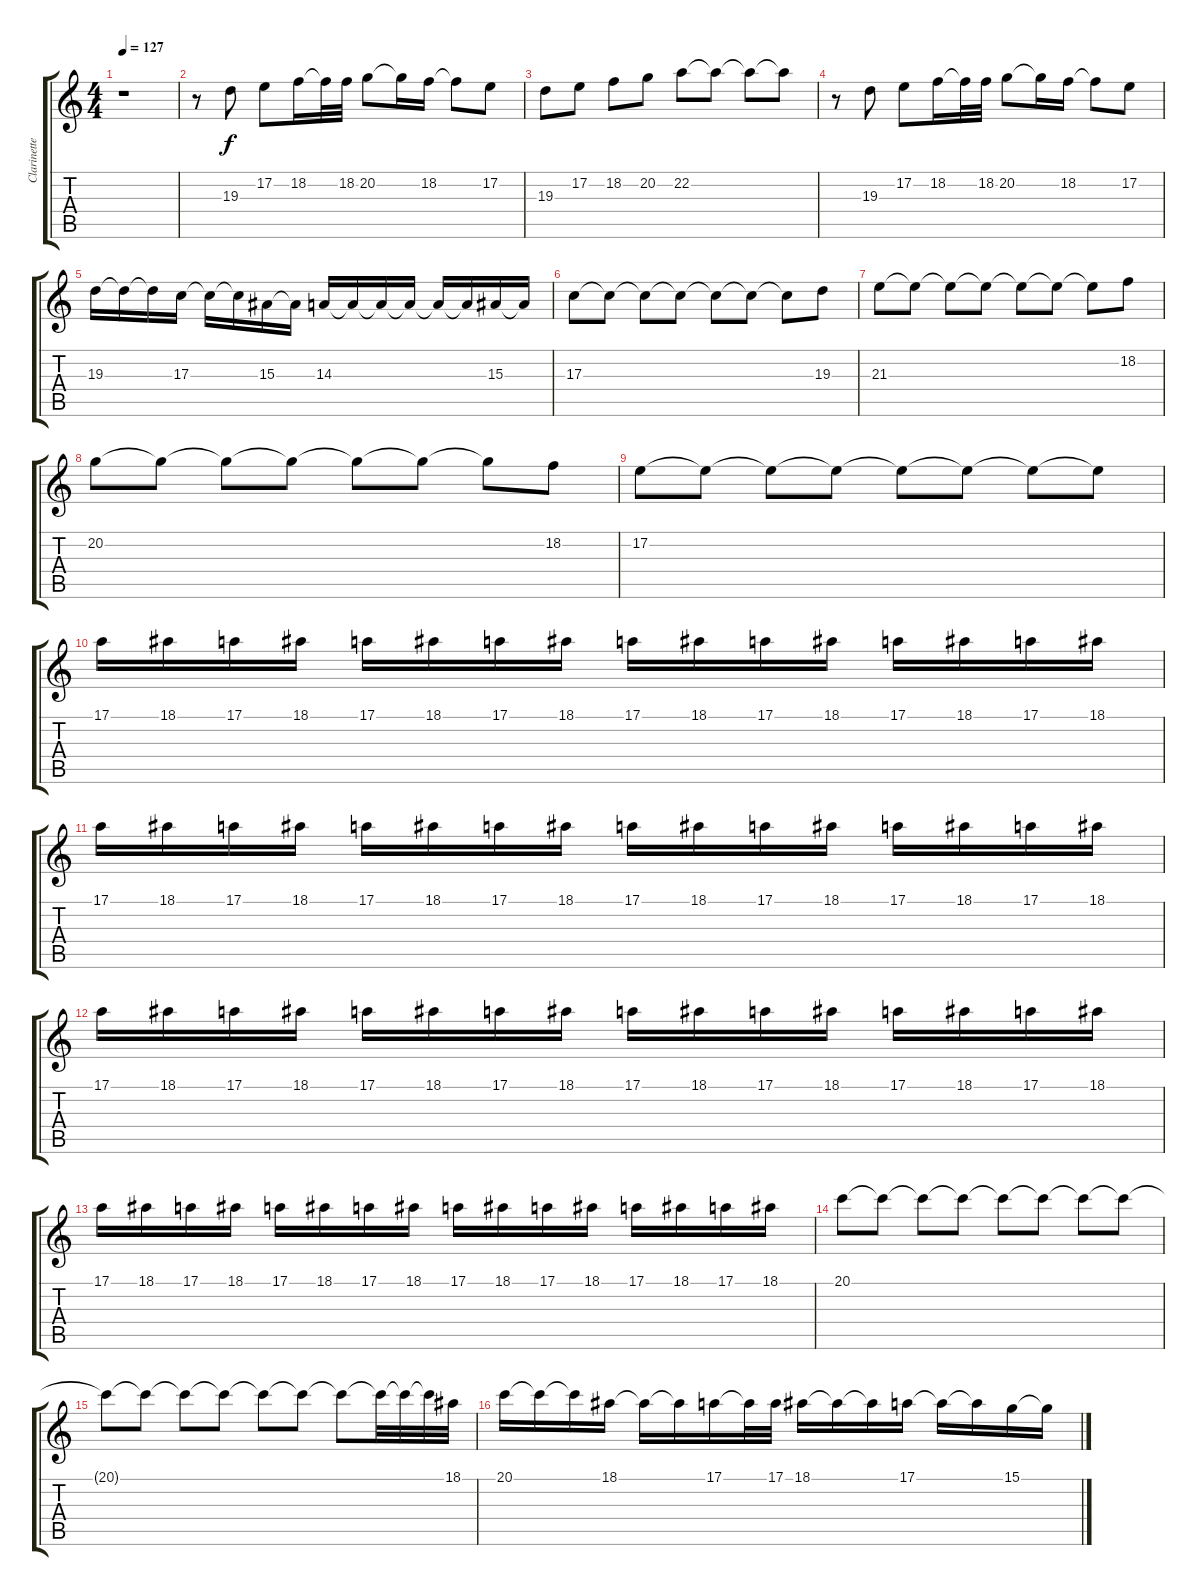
\track ("Clarinette" "Clarinette") {instrument clarinet}
\staff {score tabs}
\tuning (E4 B3 G3 D3 A2 E2) {hide}
\ts (4 4)
\tempo 127
\clef g2
\ks c
r.1{dy f} |
r.8 19.3.8 17.2.8 18.2.16 18.2{t}.32 18.2.32 20.2.8 20.2{t}.16 18.2.16 18.2{t}.8 17.2.8 |
19.3.8 17.2.8 18.2.8 20.2.8 22.2.8 22.2{t}.8 22.2{t}.8 22.2{t}.8 |
r.8 19.3.8 17.2.8 18.2.16 18.2{t}.32 18.2.32 20.2.8 20.2{t}.16 18.2.16 18.2{t}.8 17.2.8 |
19.3.16 19.3{t}.16 19.3{t}.16 17.3.16 17.3{t}.16 17.3{t}.16 15.3.16 15.3{t}.16 14.3.16 14.3{t}.16 14.3{t}.16 14.3{t}.16 14.3{t}.16 14.3{t}.16 15.3.16 15.3{t}.16 |
17.3.8 17.3{t}.8 17.3{t}.8 17.3{t}.8 17.3{t}.8 17.3{t}.8 17.3{t}.8 19.3.8 |
21.3.8 21.3{t}.8 21.3{t}.8 21.3{t}.8 21.3{t}.8 21.3{t}.8 21.3{t}.8 18.2.8 |
20.2.8 20.2{t}.8 20.2{t}.8 20.2{t}.8 20.2{t}.8 20.2{t}.8 20.2{t}.8 18.2.8 |
17.2.8 17.2{t}.8 17.2{t}.8 17.2{t}.8 17.2{t}.8 17.2{t}.8 17.2{t}.8 17.2{t}.8 |
17.1.16 18.1.16 17.1.16 18.1.16 17.1.16 18.1.16 17.1.16 18.1.16 17.1.16 18.1.16 17.1.16 18.1.16 17.1.16 18.1.16 17.1.16 18.1.16 |
17.1.16 18.1.16 17.1.16 18.1.16 17.1.16 18.1.16 17.1.16 18.1.16 17.1.16 18.1.16 17.1.16 18.1.16 17.1.16 18.1.16 17.1.16 18.1.16 |
17.1.16 18.1.16 17.1.16 18.1.16 17.1.16 18.1.16 17.1.16 18.1.16 17.1.16 18.1.16 17.1.16 18.1.16 17.1.16 18.1.16 17.1.16 18.1.16 |
17.1.16 18.1.16 17.1.16 18.1.16 17.1.16 18.1.16 17.1.16 18.1.16 17.1.16 18.1.16 17.1.16 18.1.16 17.1.16 18.1.16 17.1.16 18.1.16 |
20.1.8 20.1{t}.8 20.1{t}.8 20.1{t}.8 20.1{t}.8 20.1{t}.8 20.1{t}.8 20.1{t}.8 |
20.1{t}.8 20.1{t}.8 20.1{t}.8 20.1{t}.8 20.1{t}.8 20.1{t}.8 20.1{t}.8 20.1{t}.32 20.1{t}.32 20.1{t}.32 18.1.32 |
20.1.16 20.1{t}.16 20.1{t}.16 18.1.16 18.1{t}.16 18.1{t}.16 17.1.16 17.1{t}.32 17.1.32 18.1.16 18.1{t}.16 18.1{t}.16 17.1.16 17.1{t}.16 17.1{t}.16 15.1.16 15.1{t}.16
